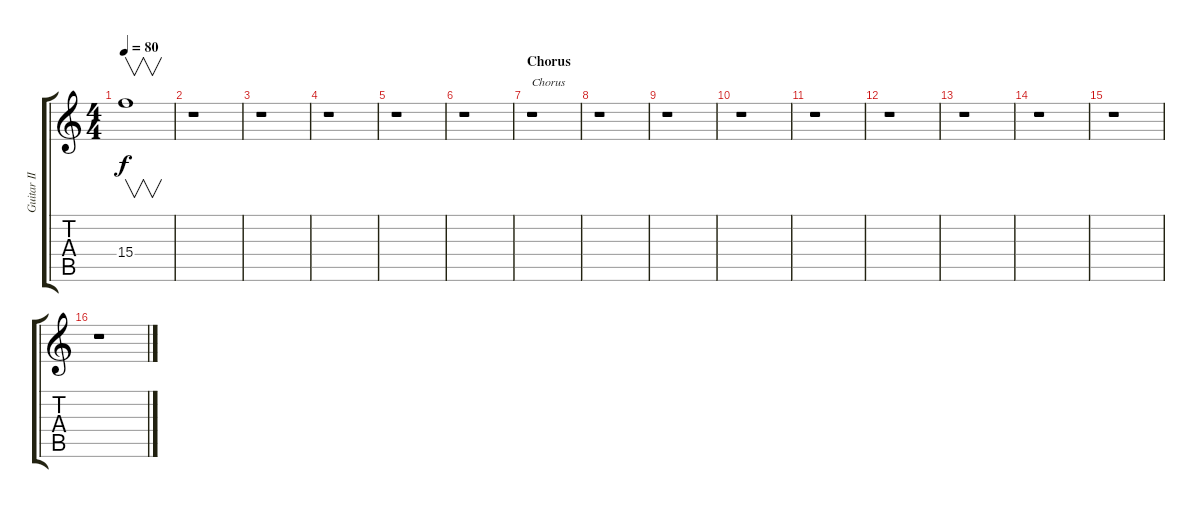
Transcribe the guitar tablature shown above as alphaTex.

\track ("Guitar II" "Guitar II") {instrument distortionguitar}
\staff {score tabs}
\tuning (E4 B3 G3 D3 A2 E2) {hide}
\ts (4 4)
\tempo 80
\clef g2
\ks c
15.4.1{v dy f} |
r.1 |
r.1 |
r.1 |
r.1 |
r.1 |
\section ("" "Chorus")
r.1{txt "Chorus"} |
r.1 |
r.1 |
r.1 |
r.1 |
r.1 |
r.1 |
r.1 |
r.1 |
r.1
